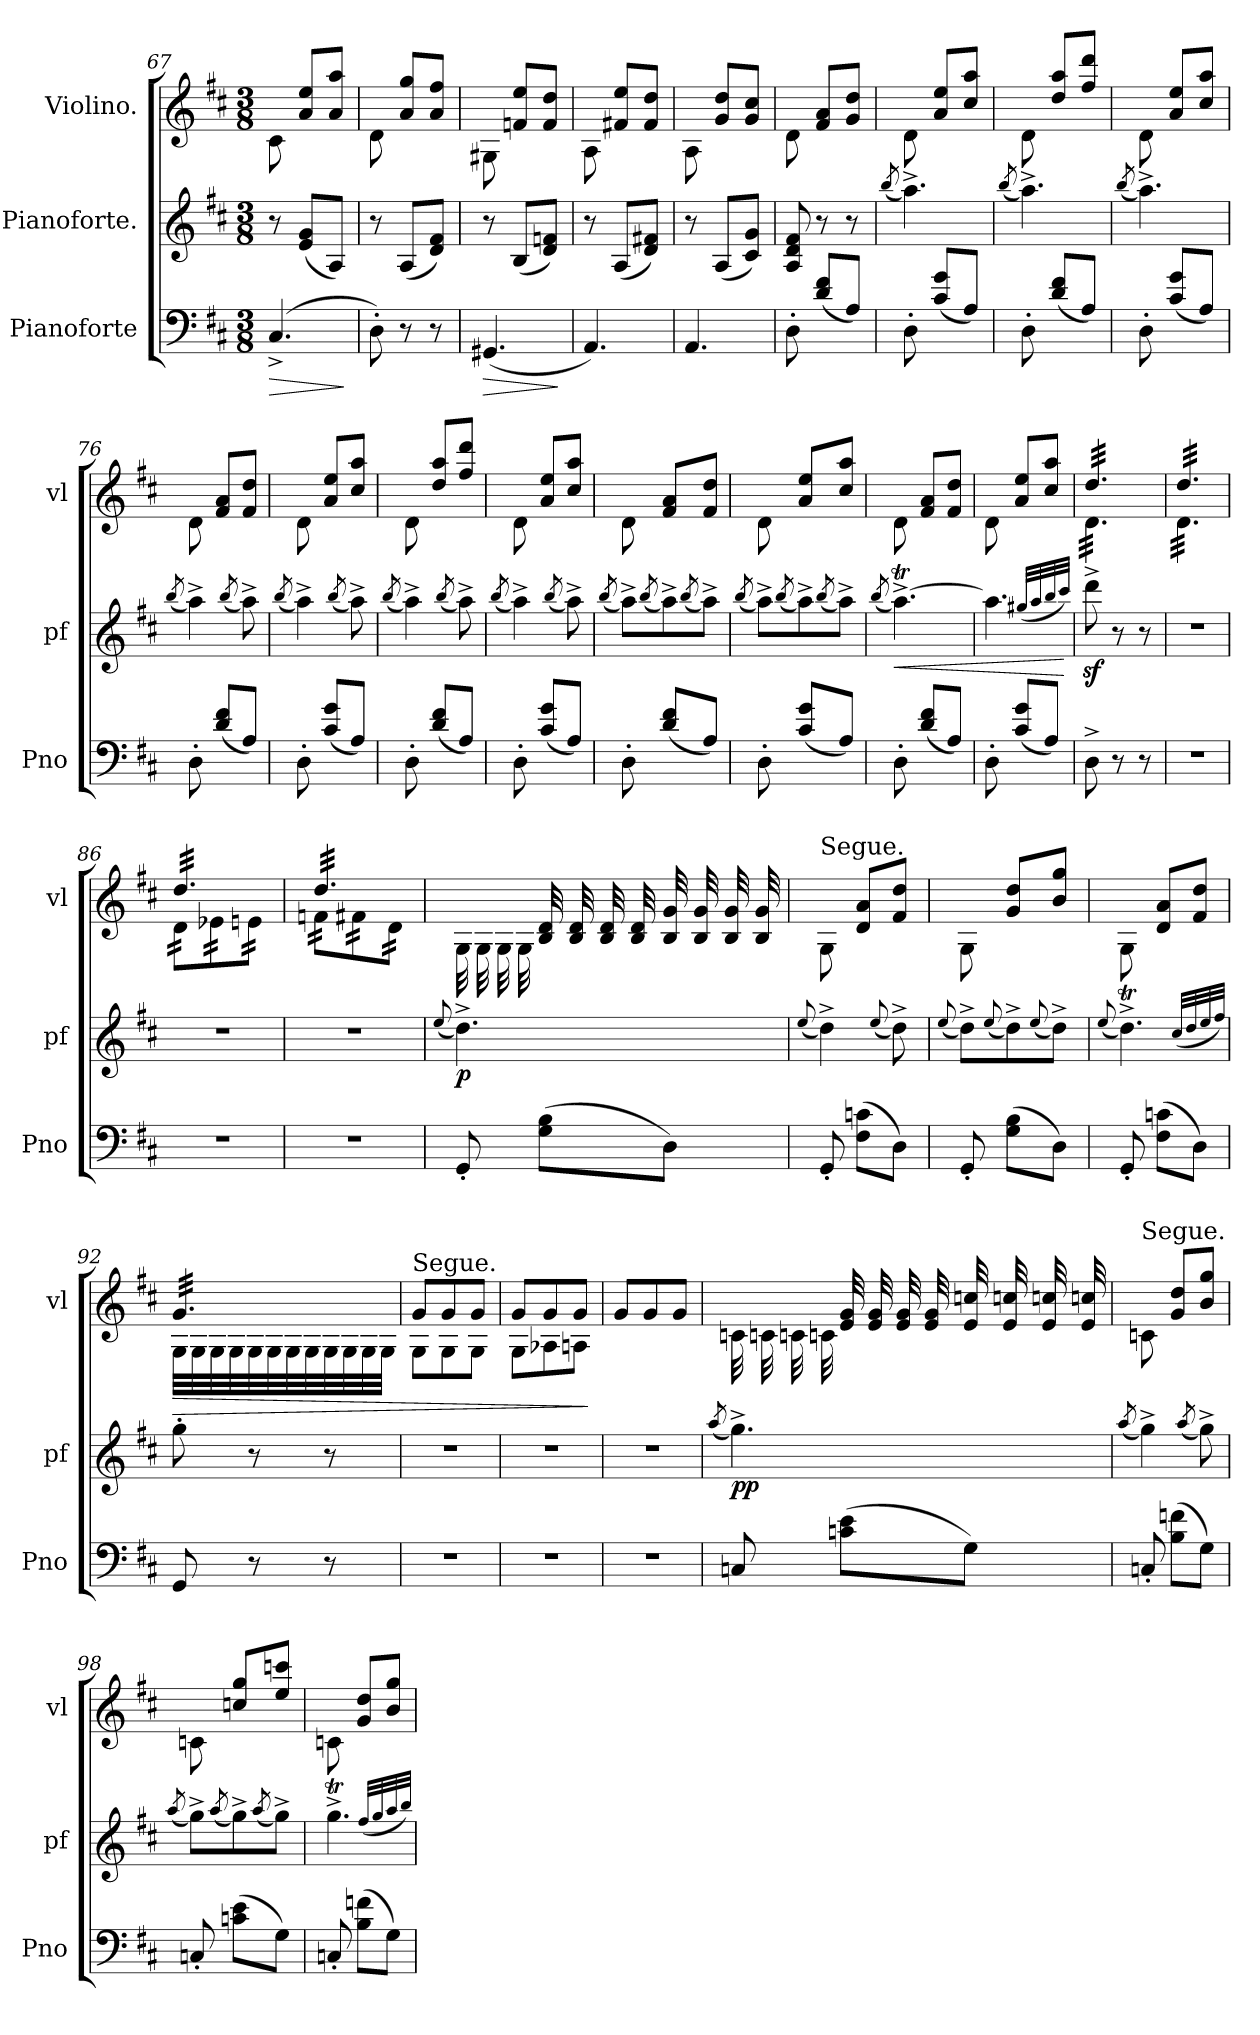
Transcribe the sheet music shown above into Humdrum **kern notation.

**kern	**dynam	**kern	**dynam	**kern	**dynam
*part3	*part3	*part2	*part2	*part1	*part1
*staff3	*staff3	*staff2	*staff2	*staff1	*staff1
*I"Pianoforte	*	*I"Pianoforte.	*	*I"Violino.	*
*I'Pno	*	*I'pf	*	*I'vl	*
*clefF4	*	*clefG2	*	*clefG2	*
*k[f#c#]	*	*k[f#c#]	*	*k[f#c#]	*
*D:	*	*D:	*	*D:	*
*M3/8	*	*M3/8	*	*M3/8	*
=67	=67	=67	=67	=67	=67
!	!LO:HP:b	!	!	!	!
(4.C#^/	>	8r	.	8c#\	.
.	.	(8e/ 8g/L	.	8a/ 8ee/L	.
.	.	8A/J)	.	8a/ 8aa/J	.
.	]	.	.	.	.
=68	=68	=68	=68	=68	=68
8D'\)	.	8r	.	8d\	.
8r	.	(8A/L	.	8a/ 8gg/L	.
8r	.	8d/ 8f#/J)	.	8a/ 8ff#/J	.
=69	=69	=69	=69	=69	=69
!	!LO:HP:b	!	!	!	!
(4.GG#X/	>	8r	.	8G#X\	.
.	.	(8B/L	.	8fn/ 8ee/L	.
.	.	8d/ 8fn/J)	.	8f/ 8dd/J	.
.	]	.	.	.	.
=70	=70	=70	=70	=70	=70
4.AA/)	.	8r	.	8A\	.
.	.	(8A/L	.	8f#X/ 8ee/L	.
.	.	8d/ 8f#X/J)	.	8f#/ 8dd/J	.
=71	=71	=71	=71	=71	=71
4.AA/	.	8r	.	8A\	.
.	.	(8A/L	.	8g/ 8dd/L	.
.	.	8c#/ 8g/J)	.	8g/ 8cc#/J	.
=72	=72	=72	=72	=72	=72
8D'\	.	8A/ 8d/ 8f#/	.	8d\	.
(8d/ 8f#/L	.	8r	.	8f#/ 8a/L	.
8A/J)	.	8r	.	8g/ 8dd/J	.
=73	=73	=73	=73	=73	=73
.	.	(8qbb/	.	.	.
8D'\	.	4.aa^\)	.	8d\	.
(8c#/ 8g/L	.	.	.	8a/ 8ee/L	.
8A/J)	.	.	.	8cc#/ 8aa/J	.
=74	=74	=74	=74	=74	=74
.	.	(8qbb/	.	.	.
8D'\	.	4.aa^\)	.	8d\	.
(8d/ 8f#/L	.	.	.	8dd/ 8aa/L	.
8A/J)	.	.	.	8ff#/ 8ddd/J	.
=75	=75	=75	=75	=75	=75
.	.	(8qbb/	.	.	.
8D'\	.	4.aa^\)	.	8d\	.
(8c#/ 8g/L	.	.	.	8a/ 8ee/L	.
8A/J)	.	.	.	8cc#/ 8aa/J	.
=76	=76	=76	=76	=76	=76
.	.	(8qbb/	.	.	.
8D'\	.	4aa^\)	.	8d\	.
(8d/ 8f#/L	.	.	.	8f#/ 8a/L	.
.	.	(8qbb/	.	.	.
8A/J)	.	8aa^\)	.	8f#/ 8dd/J	.
=77	=77	=77	=77	=77	=77
.	.	(8qbb/	.	.	.
8D'\	.	4aa^\)	.	8d\	.
(8c#/ 8g/L	.	.	.	8a/ 8ee/L	.
.	.	(8qbb/	.	.	.
8A/J)	.	8aa^\)	.	8cc#/ 8aa/J	.
=78	=78	=78	=78	=78	=78
.	.	(8qbb/	.	.	.
8D'\	.	4aa^\)	.	8d\	.
(8d/ 8f#/L	.	.	.	8dd/ 8aa/L	.
.	.	(8qbb/	.	.	.
8A/J)	.	8aa^\)	.	8ff#/ 8ddd/J	.
=79	=79	=79	=79	=79	=79
.	.	(8qbb/	.	.	.
8D'\	.	4aa^\)	.	8d\	.
(8c#/ 8g/L	.	.	.	8a/ 8ee/L	.
.	.	(8qbb/	.	.	.
8A/J)	.	8aa^\)	.	8cc#/ 8aa/J	.
=80	=80	=80	=80	=80	=80
.	.	(8qbb/	.	.	.
8D'\	.	8aa^\L)	.	8d\	.
.	.	(8qbb/	.	.	.
(8d/ 8f#/L	.	8aa^\)	.	8f#/ 8a/L	.
.	.	(8qbb/	.	.	.
8A/J)	.	8aa^\J)	.	8f#/ 8dd/J	.
=81	=81	=81	=81	=81	=81
.	.	(8qbb/	.	.	.
8D'\	.	8aa^\L)	.	8d\	.
.	.	(8qbb/	.	.	.
(8c#/ 8g/L	.	8aa^\)	.	8a/ 8ee/L	.
.	.	(8qbb/	.	.	.
8A/J)	.	8aa^\J)	.	8cc#/ 8aa/J	.
=82	=82	=82	=82	=82	=82
.	.	(8qbb/	.	.	.
!	!	!	!LO:HP:b	!	!
8D'\	.	[4.aaT^\)	<	8d\	.
(8d/ 8f#/L	.	.	.	8f#/ 8a/L	.
8A/J)	.	.	.	8f#/ 8dd/J	.
=83	=83	=83	=83	=83	=83
8D'\	.	4.aa\]	.	8d\	.
(8c#/ 8g/L	.	.	.	8a/ 8ee/L	.
8A/J)	.	.	.	8cc#/ 8aa/J	.
.	.	(32qqgg#X/LLL	.	.	.
.	.	32qqaa/	.	.	.
.	.	32qqbb/	.	.	.
.	.	32qqccc#/JJJ)	.	.	.
.	.	.	[	.	.
=84	=84	=84	=84	=84	=84
*	*	*	*	*^	*
*	*	*	*	*tremolo	*	*
8D^\	.	8dddz^\	.	32dd/LLL	32d\LLL	.
.	.	.	.	32dd/	32d\	.
.	.	.	.	32dd/	32d\	.
.	.	.	.	32dd/	32d\	.
8r	.	8r	.	32dd/	32d\	.
.	.	.	.	32dd/	32d\	.
.	.	.	.	32dd/	32d\	.
.	.	.	.	32dd/	32d\	.
8r	.	8r	.	32dd/	32d\	.
.	.	.	.	32dd/	32d\	.
.	.	.	.	32dd/	32d\	.
.	.	.	.	32dd/JJJ	32d\JJJ	.
=85	=85	=85	=85	=85	=85	=85
4.r	.	4.r	.	32dd/LLL	32d\LLL	.
.	.	.	.	32dd/	32d\	.
.	.	.	.	32dd/	32d\	.
.	.	.	.	32dd/	32d\	.
.	.	.	.	32dd/	32d\	.
.	.	.	.	32dd/	32d\	.
.	.	.	.	32dd/	32d\	.
.	.	.	.	32dd/	32d\	.
.	.	.	.	32dd/	32d\	.
.	.	.	.	32dd/	32d\	.
.	.	.	.	32dd/	32d\	.
.	.	.	.	32dd/JJJ	32d\JJJ	.
=86	=86	=86	=86	=86	=86	=86
4.r	.	4.r	.	32dd/LLL	32d\LLL	.
.	.	.	.	32dd/	32d\	.
.	.	.	.	32dd/	32d\	.
.	.	.	.	32dd/	32d\	.
.	.	.	.	32dd/	32e-X\	.
.	.	.	.	32dd/	32e-X\	.
.	.	.	.	32dd/	32e-X\	.
.	.	.	.	32dd/	32e-X\	.
.	.	.	.	32dd/	32en\	.
.	.	.	.	32dd/	32en\	.
.	.	.	.	32dd/	32en\	.
.	.	.	.	32dd/JJJ	32en\JJJ	.
=87	=87	=87	=87	=87	=87	=87
4.r	.	4.r	.	32dd/LLL	32fn\LLL	.
.	.	.	.	32dd/	32fn\	.
.	.	.	.	32dd/	32fn\	.
.	.	.	.	32dd/	32fn\	.
.	.	.	.	32dd/	32f#X\	.
.	.	.	.	32dd/	32f#X\	.
.	.	.	.	32dd/	32f#X\	.
.	.	.	.	32dd/	32f#X\	.
.	.	.	.	32dd/	32d\	.
.	.	.	.	32dd/	32d\	.
.	.	.	.	32dd/	32d\	.
.	.	.	.	32dd/JJJ	32d\JJJ	.
*	*	*	*	*v	*v	*
=88	=88	=88	=88	=88	=88
.	.	(8qqee/	.	.	.
8GG'/	.	4.dd^\)	p	32G\LLL	.
.	.	.	.	32G\	.
.	.	.	.	32G\	.
.	.	.	.	32G\	.
(8G\ 8B\L	.	.	.	32B/ 32d/LLL	.
.	.	.	.	32B/ 32d/	.
.	.	.	.	32B/ 32d/	.
.	.	.	.	32B/ 32d/	.
8D\J)	.	.	.	32B/ 32g/	.
.	.	.	.	32B/ 32g/	.
.	.	.	.	32B/ 32g/	.
.	.	.	.	32B/ 32g/JJJ	.
*	*	*	*	*Xtremolo	*
=89	=89	=89	=89	=89	=89
.	.	(8qqee/	.	.	.
!	!	!	!	!LO:TX:a:t=Segue.	!
8GG'/	.	4dd^\)	.	8G\	.
(8F#\ 8cn\L	.	.	.	8d/ 8a/L	.
.	.	(8qqee/	.	.	.
8D\J)	.	8dd^\)	.	8f#/ 8dd/J	.
=90	=90	=90	=90	=90	=90
.	.	(8qqee/	.	.	.
8GG'/	.	8dd^\L)	.	8G\	.
.	.	(8qqee/	.	.	.
(8G\ 8B\L	.	8dd^\)	.	8g/ 8dd/L	.
.	.	(8qqee/	.	.	.
8D\J)	.	8dd^\J)	.	8b/ 8gg/J	.
=91	=91	=91	=91	=91	=91
.	.	(8qqee/	.	.	.
8GG'/	.	4.ddT^\)	.	8G\	.
(8F#\ 8cn\L	.	.	.	8d/ 8a/L	.
8D\J)	.	.	.	8f#/ 8dd/J	.
.	.	(32qqcc#/LLL	.	.	.
.	.	32qqdd/	.	.	.
.	.	32qqee/	.	.	.
.	.	32qqff#/JJJ)	.	.	.
=92	=92	=92	=92	=92	=92
*	*	*	*	*^	*
!	!	!	!	!	!	!LO:HP:b
*	*	*	*	*tremolo	*	*
8GG/	.	8gg'\	.	32g/LLL	32G\LLL	>
.	.	.	.	32g/	32G\	.
.	.	.	.	32g/	32G\	.
.	.	.	.	32g/	32G\	.
8r	.	8r	.	32g/	32G\	.
.	.	.	.	32g/	32G\	.
.	.	.	.	32g/	32G\	.
.	.	.	.	32g/	32G\	.
8r	.	8r	.	32g/	32G\	.
.	.	.	.	32g/	32G\	.
.	.	.	.	32g/	32G\	.
.	.	.	.	32g/JJJ	32G\JJJ	.
*	*	*	*	*Xtremolo	*	*
=93	=93	=93	=93	=93	=93	=93
!	!	!	!	!LO:TX:a:t=Segue.	!	!
4.r	.	4.r	.	8g/L	8G\L	.
.	.	.	.	8g/	8G\	.
.	.	.	.	8g/J	8G\J	.
=94	=94	=94	=94	=94	=94	=94
4.r	.	4.r	.	8g/L	8G\L	.
.	.	.	.	8g/	8A-X\	.
.	.	.	.	8g/J	8An\J	.
*	*	*	*	*v	*v	*
.	.	.	.	.	]
=95	=95	=95	=95	=95	=95
4.r	.	4.r	.	8g/L	.
.	.	.	.	8g/	.
.	.	.	.	8g/J	.
=96	=96	=96	=96	=96	=96
.	.	(8qaa/	.	.	.
*	*	*	*	*tremolo	*
8Cn/	.	4.gg^\)	pp	32cn\LLL	.
.	.	.	.	32cn\	.
.	.	.	.	32cn\	.
.	.	.	.	32cn\	.
(8cn\ 8e\L	.	.	.	32e/ 32g/LLL	.
.	.	.	.	32e/ 32g/	.
.	.	.	.	32e/ 32g/	.
.	.	.	.	32e/ 32g/	.
8G\J)	.	.	.	32e/ 32ccn/	.
.	.	.	.	32e/ 32ccn/	.
.	.	.	.	32e/ 32ccn/	.
.	.	.	.	32e/ 32ccn/JJJ	.
*	*	*	*	*Xtremolo	*
=97	=97	=97	=97	=97	=97
.	.	(8qaa/	.	.	.
!	!	!	!	!LO:TX:a:t=Segue.	!
8Cn'/	.	4gg^\)	.	8cn\	.
(8B\ 8fn\L	.	.	.	8g/ 8dd/L	.
.	.	(8qaa/	.	.	.
8G\J)	.	8gg^\)	.	8b/ 8gg/J	.
=98	=98	=98	=98	=98	=98
.	.	(8qaa/	.	.	.
8Cn'/	.	8gg^\L)	.	8cn\	.
.	.	(8qaa/	.	.	.
(8cn\ 8e\L	.	8gg^\)	.	8ccn/ 8gg/L	.
.	.	(8qaa/	.	.	.
8G\J)	.	8gg^\J)	.	8ee/ 8cccn/J	.
=99	=99	=99	=99	=99	=99
8Cn'/	.	4.ggT^\	.	8cn\	.
(8B\ 8fn\L	.	.	.	8g/ 8dd/L	.
8G\J)	.	.	.	8b/ 8gg/J	.
.	.	(32qqff#/LLL	.	.	.
.	.	32qqgg/	.	.	.
.	.	32qqaa/	.	.	.
.	.	32qqbb/JJJ)	.	.	.
=	=	=	=	=	=
*-	*-	*-	*-	*-	*-
